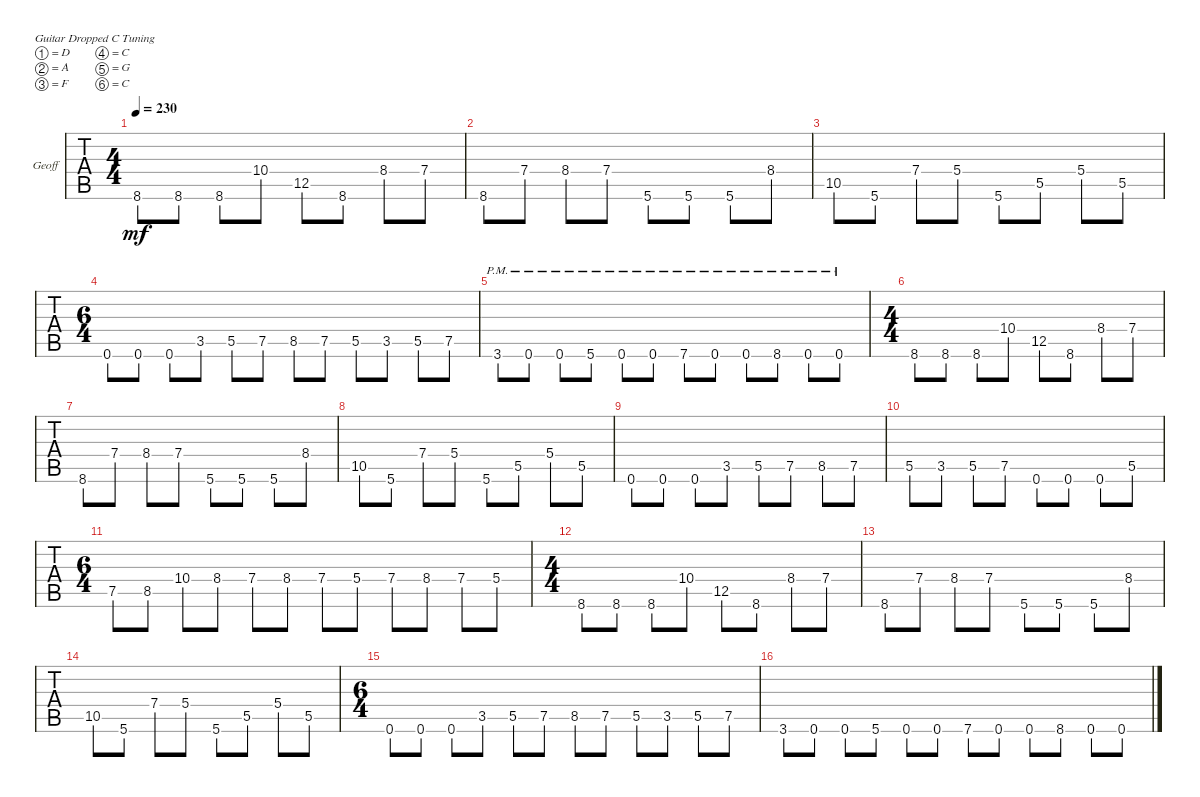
\bracketExtendMode groupsimilarinstruments
\firstSystemTrackNameOrientation horizontal
\otherSystemsTrackNameOrientation horizontal
\track ("GeoFuck" "Geoff") {instrument acousticgrandpiano}
\staff {tabs}
\tuning (D4 A3 F3 C3 G2 C2)
\displaytranspose 12
\ts (4 4)
\tempo 230
\clef g2
\ks c
8.6.8{dy mf} 8.6.8 8.6.8 10.4.8 12.5.8 8.6.8 8.4.8 7.4.8 |
8.6.8 7.4.8 8.4.8 7.4.8 5.6.8 5.6.8 5.6.8 8.4.8 |
10.5.8 5.6.8 7.4.8 5.4.8 5.6.8 5.5.8 5.4.8 5.5.8 |
\ts (6 4)
0.6.8 0.6.8 0.6.8 3.5.8 5.5.8 7.5.8 8.5.8 7.5.8 5.5.8 3.5.8 5.5.8 7.5.8 |
3.6{pm}.8 0.6{pm}.8 0.6{pm}.8 5.6{pm}.8 0.6{pm}.8 0.6{pm}.8 7.6{pm}.8 0.6{pm}.8 0.6{pm}.8 8.6{pm}.8 0.6{pm}.8 0.6{pm}.8 |
\ts (4 4)
8.6.8 8.6.8 8.6.8 10.4.8 12.5.8 8.6.8 8.4.8 7.4.8 |
8.6.8 7.4.8 8.4.8 7.4.8 5.6.8 5.6.8 5.6.8 8.4.8 |
10.5.8 5.6.8 7.4.8 5.4.8 5.6.8 5.5.8 5.4.8 5.5.8 |
0.6.8 0.6.8 0.6.8 3.5.8 5.5.8 7.5.8 8.5.8 7.5.8 |
5.5.8 3.5.8 5.5.8 7.5.8 0.6.8 0.6.8 0.6.8 5.5.8 |
\ts (6 4)
7.5.8 8.5.8 10.4.8 8.4.8 7.4.8 8.4.8 7.4.8 5.4.8 7.4.8 8.4.8 7.4.8 5.4.8 |
\ts (4 4)
8.6.8 8.6.8 8.6.8 10.4.8 12.5.8 8.6.8 8.4.8 7.4.8 |
8.6.8 7.4.8 8.4.8 7.4.8 5.6.8 5.6.8 5.6.8 8.4.8 |
10.5.8 5.6.8 7.4.8 5.4.8 5.6.8 5.5.8 5.4.8 5.5.8 |
\ts (6 4)
0.6.8 0.6.8 0.6.8 3.5.8 5.5.8 7.5.8 8.5.8 7.5.8 5.5.8 3.5.8 5.5.8 7.5.8 |
3.6.8 0.6.8 0.6.8 5.6.8 0.6.8 0.6.8 7.6.8 0.6.8 0.6.8 8.6.8 0.6.8 0.6.8
